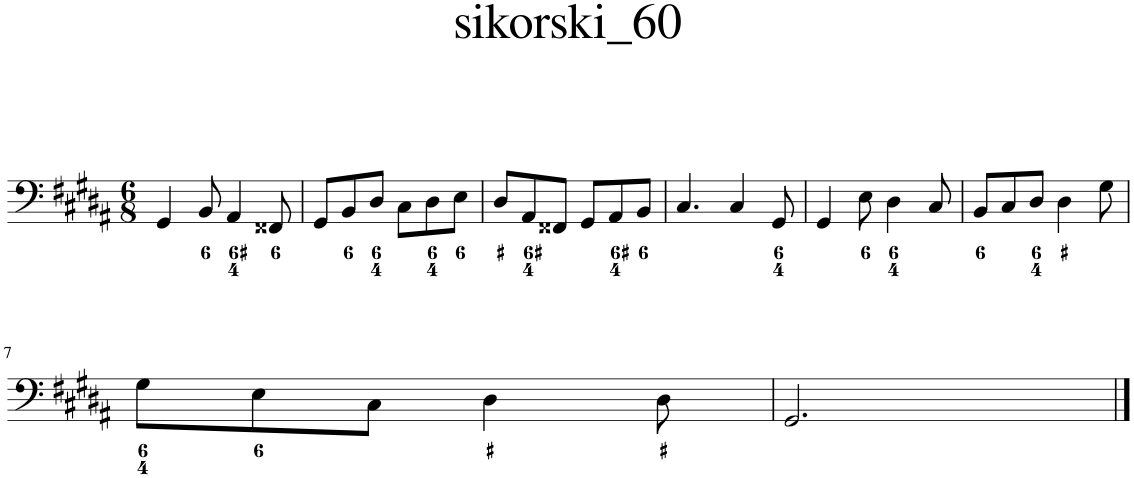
**kern
*part1
*staff1
*I"Piano
*I'Pno.
*clefF4
*k[f#c#g#d#a#]
*M6/8
=1
4GG#/
8BB/
4AA#/
8FF##X/
=2
8GG#/L
8BB/
8D#/J
8C#\L
8D#\
8E\J
=3
8D#/L
8AA#/
8FF##X/J
8GG#/L
8AA#/
8BB/J
=4
4.C#/
4C#/
8GG#/
=5
4GG#/
8E\
4D#\
8C#/
=6
8BB/L
8C#/
8D#/J
4D#\
8G#\
!!LO:LB:g=z
=7
8G#\L
8E\
8C#\J
4D#\
8D#\
=8
2.GG#/
==
*-
